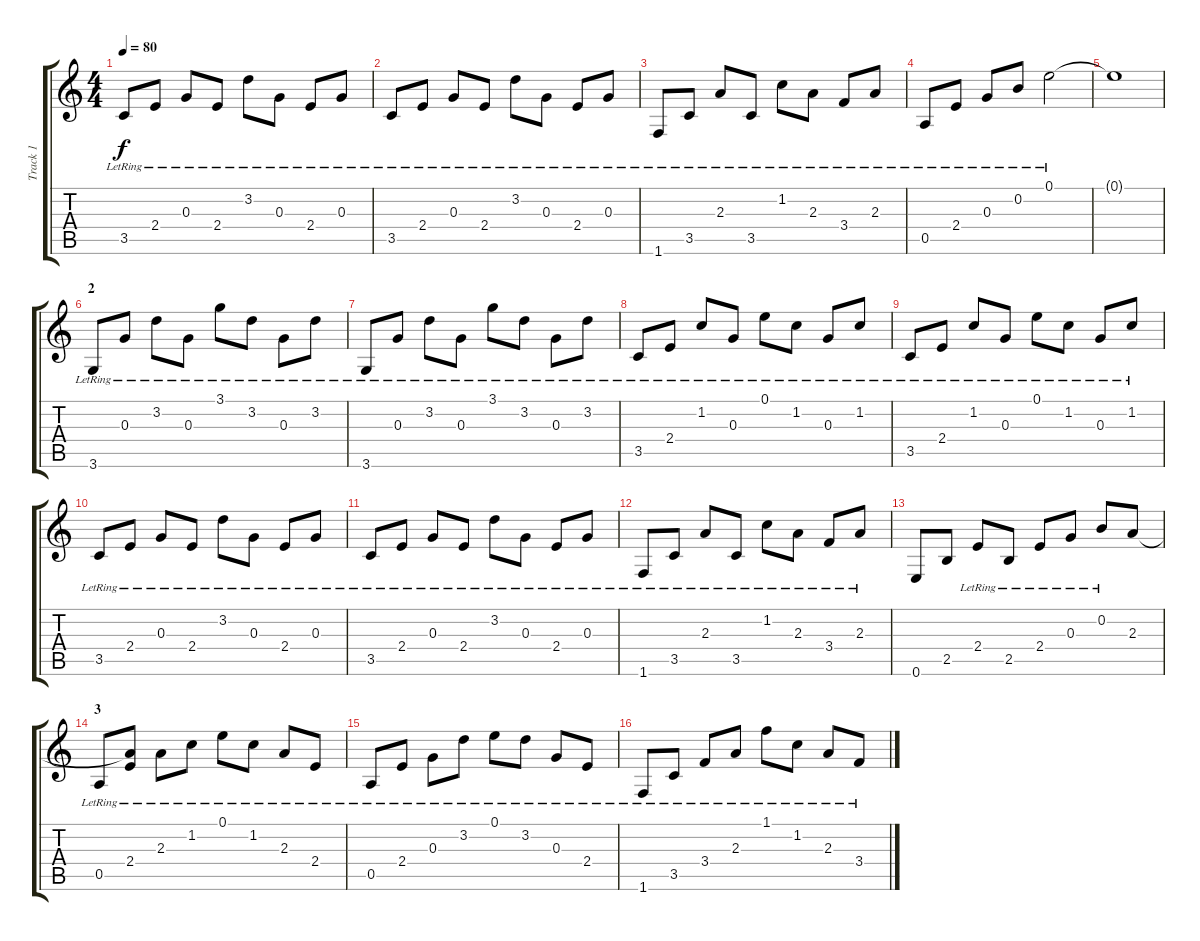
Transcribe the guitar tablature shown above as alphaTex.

\track ("Track 1" "Track 1") {instrument acousticguitarsteel}
\staff {score tabs}
\tuning (E4 B3 G3 D3 A2 E2) {hide}
\ts (4 4)
\tempo 80
\clef g2
\ks c
3.5{lr}.8{dy f} 2.4{lr}.8 0.3{lr}.8 2.4{lr}.8 3.2{lr}.8 0.3{lr}.8 2.4{lr}.8 0.3{lr}.8 |
3.5{lr}.8 2.4{lr}.8 0.3{lr}.8 2.4{lr}.8 3.2{lr}.8 0.3{lr}.8 2.4{lr}.8 0.3{lr}.8 |
1.6{lr}.8 3.5{lr}.8 2.3{lr}.8 3.5{lr}.8 1.2{lr}.8 2.3{lr}.8 3.4{lr}.8 2.3{lr}.8 |
0.5{lr}.8 2.4{lr}.8 0.3{lr}.8 0.2{lr}.8 0.1{lr}.2 |
0.1{t}.1 |
\section ("" "2")
3.6{lr}.8 0.3{lr}.8 3.2{lr}.8 0.3{lr}.8 3.1{lr}.8 3.2{lr}.8 0.3{lr}.8 3.2{lr}.8 |
3.6{lr}.8 0.3{lr}.8 3.2{lr}.8 0.3{lr}.8 3.1{lr}.8 3.2{lr}.8 0.3{lr}.8 3.2{lr}.8 |
3.5{lr}.8 2.4{lr}.8 1.2{lr}.8 0.3{lr}.8 0.1{lr}.8 1.2{lr}.8 0.3{lr}.8 1.2{lr}.8 |
3.5{lr}.8 2.4{lr}.8 1.2{lr}.8 0.3{lr}.8 0.1{lr}.8 1.2{lr}.8 0.3{lr}.8 1.2{lr}.8 |
3.5{lr}.8 2.4{lr}.8 0.3{lr}.8 2.4{lr}.8 3.2{lr}.8 0.3{lr}.8 2.4{lr}.8 0.3{lr}.8 |
3.5{lr}.8 2.4{lr}.8 0.3{lr}.8 2.4{lr}.8 3.2{lr}.8 0.3{lr}.8 2.4{lr}.8 0.3{lr}.8 |
1.6{lr}.8 3.5{lr}.8 2.3{lr}.8 3.5{lr}.8 1.2{lr}.8 2.3{lr}.8 3.4{lr}.8 2.3{lr}.8 |
0.6.8 2.5.8 2.4{lr}.8 2.5{lr}.8 2.4{lr}.8 0.3{lr}.8 0.2{lr}.8 2.3.8 |
\section ("" "3")
0.5{lr}.8 (2.3{t} 2.4{lr}).8 2.3{lr}.8 1.2{lr}.8 0.1{lr}.8 1.2{lr}.8 2.3{lr}.8 2.4{lr}.8 |
0.5{lr}.8 2.4{lr}.8 0.3{lr}.8 3.2{lr}.8 0.1{lr}.8 3.2{lr}.8 0.3{lr}.8 2.4{lr}.8 |
1.6{lr}.8 3.5{lr}.8 3.4{lr}.8 2.3{lr}.8 1.1{lr}.8 1.2{lr}.8 2.3{lr}.8 3.4{lr}.8
